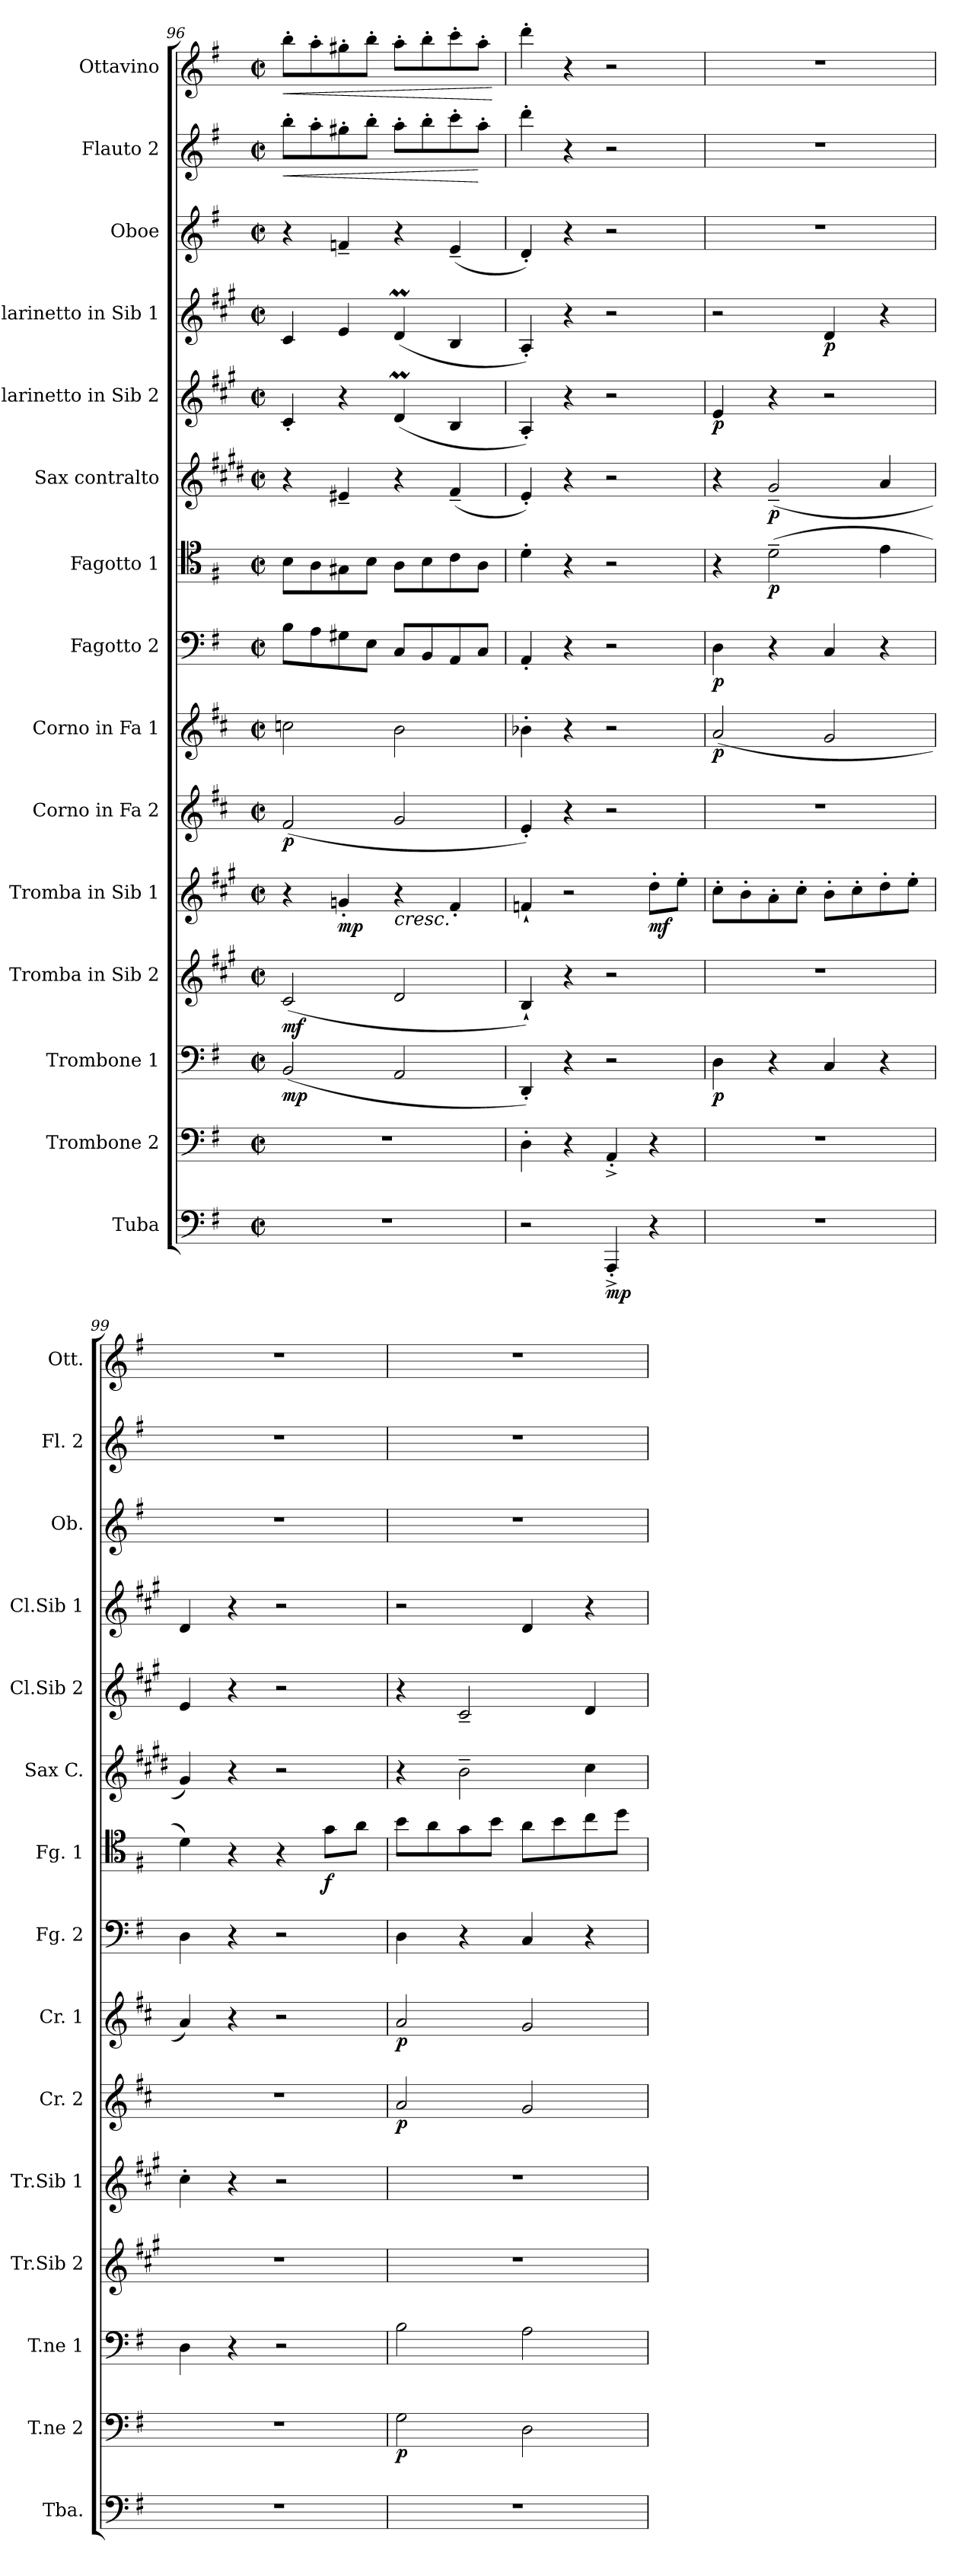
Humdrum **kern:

**kern	**dynam	**kern	**dynam	**kern	**dynam	**kern	**dynam	**kern	**dynam	**kern	**dynam	**kern	**dynam	**kern	**dynam	**kern	**dynam	**kern	**dynam	**kern	**dynam	**kern	**dynam	**kern	**kern	**dynam	**kern	**dynam
*part15	*part15	*part14	*part14	*part13	*part13	*part12	*part12	*part11	*part11	*part10	*part10	*part9	*part9	*part8	*part8	*part7	*part7	*part6	*part6	*part5	*part5	*part4	*part4	*part3	*part2	*part2	*part1	*part1
*staff15	*staff15	*staff14	*staff14	*staff13	*staff13	*staff12	*staff12	*staff11	*staff11	*staff10	*staff10	*staff9	*staff9	*staff8	*staff8	*staff7	*staff7	*staff6	*staff6	*staff5	*staff5	*staff4	*staff4	*staff3	*staff2	*staff2	*staff1	*staff1
*I"Tuba	*	*I"Trombone 2	*	*I"Trombone 1	*	*I"Tromba in Sib 2	*	*I"Tromba in Sib 1	*	*I"Corno in Fa 2	*	*I"Corno in Fa 1	*	*I"Fagotto 2	*	*I"Fagotto 1	*	*I"Sax contralto	*	*I"Clarinetto in Sib 2	*	*I"Clarinetto in Sib 1	*	*I"Oboe	*I"Flauto 2	*	*I"Ottavino	*
*I'Tba.	*	*I'T.ne 2	*	*I'T.ne 1	*	*I'Tr.Sib 2	*	*I'Tr.Sib 1	*	*I'Cr. 2	*	*I'Cr. 1	*	*I'Fg. 2	*	*I'Fg. 1	*	*I'Sax C.	*	*I'Cl.Sib 2	*	*I'Cl.Sib 1	*	*I'Ob.	*I'Fl. 2	*	*I'Ott.	*
*clefF4	*	*clefF4	*	*clefF4	*	*clefG2	*	*clefG2	*	*clefG2	*	*clefG2	*	*clefF4	*	*clefC4	*	*clefG2	*	*clefG2	*	*clefG2	*	*clefG2	*clefG2	*	*clefG2	*
*	*	*	*	*	*	*ITrd1c2	*	*ITrd1c2	*	*ITrd4c7	*	*ITrd4c7	*	*	*	*	*	*ITrd5c9	*	*ITrd1c2	*	*ITrd1c2	*	*	*	*	*	*
*k[f#]	*	*k[f#]	*	*k[f#]	*	*k[f#]	*	*k[f#]	*	*k[f#]	*	*k[f#]	*	*k[f#]	*	*k[f#]	*	*k[f#]	*	*k[f#]	*	*k[f#]	*	*k[f#]	*k[f#]	*	*k[f#]	*
*G:	*	*G:	*	*G:	*	*G:	*	*G:	*	*G:	*	*G:	*	*G:	*	*G:	*	*G:	*	*G:	*	*G:	*	*G:	*G:	*	*G:	*
*M2/2	*	*M2/2	*	*M2/2	*	*M2/2	*	*M2/2	*	*M2/2	*	*M2/2	*	*M2/2	*	*M2/2	*	*M2/2	*	*M2/2	*	*M2/2	*	*M2/2	*M2/2	*	*M2/2	*
*met(c|)	*	*met(c|)	*	*met(c|)	*	*met(c|)	*	*met(c|)	*	*met(c|)	*	*met(c|)	*	*met(c|)	*	*met(c|)	*	*met(c|)	*	*met(c|)	*	*met(c|)	*	*met(c|)	*met(c|)	*	*met(c|)	*
=96	=96	=96	=96	=96	=96	=96	=96	=96	=96	=96	=96	=96	=96	=96	=96	=96	=96	=96	=96	=96	=96	=96	=96	=96	=96	=96	=96	=96
!	!	!	!	!	!LO:DY:b	!	!LO:DY:b	!	!	!	!LO:DY:b	!	!	!	!	!	!	!	!	!	!	!	!	!	!	!LO:HP:b	!	!LO:HP:b
1r	.	1r	.	(2BB/	mp	(2B/	mf	4r	.	(2B/	p	2fn\	.	8B\L	.	8B\L	.	4r	.	4B'/	.	4B/	.	4r	8bb'\L	<	8bb'\L	<
.	.	.	.	.	.	.	.	.	.	.	.	.	.	8A\	.	8A\	.	.	.	.	.	.	.	.	8aa'\	.	8aa'\	.
!	!	!	!	!	!	!	!	!	!LO:DY:b	!	!	!	!	!	!	!	!	!	!	!	!	!	!	!	!	!	!	!
.	.	.	.	.	.	.	.	4fn'/	mp	.	.	.	.	8G#X\	.	8G#X\	.	4G#X~/	.	4r	.	4d/	.	4fn~/	8gg#X'\	.	8gg#X'\	.
.	.	.	.	.	.	.	.	.	.	.	.	.	.	8E\J	.	8B\J	.	.	.	.	.	.	.	.	8bb'\J	.	8bb'\J	.
!	!	!	!	!	!	!	!	!	!LO:HP:b	!	!	!	!	!	!	!	!	!	!	!	!	!	!	!	!	!	!	!
.	.	.	.	2AA/	.	2c/	.	4r	<	2c/	.	2e\	.	8C/L	.	8A\L	.	4r	.	(>4cM/	.	(>4cM/	.	4r	8aa'\L	.	8aa'\L	.
.	.	.	.	.	.	.	.	.	.	.	.	.	.	8BB/	.	8B\	.	.	.	.	.	.	.	.	8bb'\	.	8bb'\	.
.	.	.	.	.	.	.	.	4e'/	.	.	.	.	.	8AA/	.	8c\	.	(4A~/	.	4A/	.	4A/	.	(4e~/	8ccc'\	.	8ccc'\	.
.	.	.	.	.	.	.	.	.	.	.	.	.	.	8C/J	.	8A\J	.	.	.	.	.	.	.	.	8aa'\J	[	8aa'\J	.
.	.	.	.	.	.	.	.	.	.	.	.	.	.	.	.	.	.	.	.	.	.	.	.	.	.	.	.	[
=97	=97	=97	=97	=97	=97	=97	=97	=97	=97	=97	=97	=97	=97	=97	=97	=97	=97	=97	=97	=97	=97	=97	=97	=97	=97	=97	=97	=97
2r	.	4D'\	.	4DD'/)	.	4A`/)	.	4e-X`/	.	4A'/)	.	4e-X'\	.	4AA'/	.	4d'\	.	4G'/)	.	4G'/)	.	4G'/)	.	4d'/)	4ddd'\	.	4ddd'\	.
.	.	4r	.	4r	.	4r	.	2r	.	4r	.	4r	.	4r	.	4r	.	4r	.	4r	.	4r	.	4r	4r	.	4r	.
!	!LO:DY:b	!	!	!	!	!	!	!	!	!	!	!	!	!	!	!	!	!	!	!	!	!	!	!	!	!	!	!
4AAA^'/	mp	4AA^'/	.	2r	.	2r	.	.	.	2r	.	2r	.	2r	.	2r	.	2r	.	2r	.	2r	.	2r	2r	.	2r	.
!	!	!	!	!	!	!	!	!	!LO:DY:b	!	!	!	!	!	!	!	!	!	!	!	!	!	!	!	!	!	!	!
4r	.	4r	.	.	.	.	.	8cc'\L	mf	.	.	.	.	.	.	.	.	.	.	.	.	.	.	.	.	.	.	.
.	.	.	.	.	.	.	.	8dd'\J	.	.	.	.	.	.	.	.	.	.	.	.	.	.	.	.	.	.	.	.
!!LO:PB:g=z
=98	=98	=98	=98	=98	=98	=98	=98	=98	=98	=98	=98	=98	=98	=98	=98	=98	=98	=98	=98	=98	=98	=98	=98	=98	=98	=98	=98	=98
!	!	!	!	!	!LO:DY:b	!	!	!	!	!	!	!	!LO:DY:b	!	!LO:DY:b	!	!	!	!	!	!LO:DY:b	!	!	!	!	!	!	!
1r	.	1r	.	4D\	p	1r	.	8b'\L	.	1r	.	(2d/	p	4D\	p	4r	.	4r	.	4d/	p	2r	.	1r	1r	.	1r	.
.	.	.	.	.	.	.	.	8a'\	.	.	.	.	.	.	.	.	.	.	.	.	.	.	.	.	.	.	.	.
!	!	!	!	!	!	!	!	!	!	!	!	!	!	!	!	!	!LO:DY:b	!	!LO:DY:b	!	!	!	!	!	!	!	!	!
.	.	.	.	4r	.	.	.	8g'\	.	.	.	.	.	4r	.	(>2d~\	p	(2B~/	p	4r	.	.	.	.	.	.	.	.
.	.	.	.	.	.	.	.	8b'\J	.	.	.	.	.	.	.	.	.	.	.	.	.	.	.	.	.	.	.	.
!	!	!	!	!	!	!	!	!	!	!	!	!	!	!	!	!	!	!	!	!	!	!	!LO:DY:b	!	!	!	!	!
.	.	.	.	4C/	.	.	.	8a'\L	.	.	.	2c/	.	4C/	.	.	.	.	.	2r	.	4c/	p	.	.	.	.	.
.	.	.	.	.	.	.	.	8b'\	.	.	.	.	.	.	.	.	.	.	.	.	.	.	.	.	.	.	.	.
.	.	.	.	4r	.	.	.	8cc'\	.	.	.	.	.	4r	.	4e\	.	4c/	.	.	.	4r	.	.	.	.	.	.
.	.	.	.	.	.	.	.	8dd'\J	[	.	.	.	.	.	.	.	.	.	.	.	.	.	.	.	.	.	.	.
=99	=99	=99	=99	=99	=99	=99	=99	=99	=99	=99	=99	=99	=99	=99	=99	=99	=99	=99	=99	=99	=99	=99	=99	=99	=99	=99	=99	=99
1r	.	1r	.	4D\	.	1r	.	4b'\	.	1r	.	4d/)	.	4D\	.	4d\)	.	4B/)	.	4d/	.	4c/	.	1r	1r	.	1r	.
.	.	.	.	4r	.	.	.	4r	.	.	.	4r	.	4r	.	4r	.	4r	.	4r	.	4r	.	.	.	.	.	.
.	.	.	.	2r	.	.	.	2r	.	.	.	2r	.	2r	.	4r	.	2r	.	2r	.	2r	.	.	.	.	.	.
!	!	!	!	!	!	!	!	!	!	!	!	!	!	!	!	!	!LO:DY:b	!	!	!	!	!	!	!	!	!	!	!
.	.	.	.	.	.	.	.	.	.	.	.	.	.	.	.	8g\L	f	.	.	.	.	.	.	.	.	.	.	.
.	.	.	.	.	.	.	.	.	.	.	.	.	.	.	.	8a\J	.	.	.	.	.	.	.	.	.	.	.	.
=100	=100	=100	=100	=100	=100	=100	=100	=100	=100	=100	=100	=100	=100	=100	=100	=100	=100	=100	=100	=100	=100	=100	=100	=100	=100	=100	=100	=100
!	!	!	!LO:DY:b	!	!	!	!	!	!	!	!LO:DY:b	!	!LO:DY:b	!	!	!	!	!	!	!	!	!	!	!	!	!	!	!
1r	.	2G\	p	2B\	.	1r	.	1r	.	2d/	p	2d/	p	4D\	.	8b\L	.	4r	.	4r	.	2r	.	1r	1r	.	1r	.
.	.	.	.	.	.	.	.	.	.	.	.	.	.	.	.	8a\	.	.	.	.	.	.	.	.	.	.	.	.
.	.	.	.	.	.	.	.	.	.	.	.	.	.	4r	.	8g\	.	2d~\	.	2B~/	.	.	.	.	.	.	.	.
.	.	.	.	.	.	.	.	.	.	.	.	.	.	.	.	8b\J	.	.	.	.	.	.	.	.	.	.	.	.
.	.	2D\	.	2A\	.	.	.	.	.	2c/	.	2c/	.	4C/	.	8a\L	.	.	.	.	.	4c/	.	.	.	.	.	.
.	.	.	.	.	.	.	.	.	.	.	.	.	.	.	.	8b\	.	.	.	.	.	.	.	.	.	.	.	.
.	.	.	.	.	.	.	.	.	.	.	.	.	.	4r	.	8cc\	.	4e\	.	4c/	.	4r	.	.	.	.	.	.
.	.	.	.	.	.	.	.	.	.	.	.	.	.	.	.	8dd\J	.	.	.	.	.	.	.	.	.	.	.	.
=	=	=	=	=	=	=	=	=	=	=	=	=	=	=	=	=	=	=	=	=	=	=	=	=	=	=	=	=
*-	*-	*-	*-	*-	*-	*-	*-	*-	*-	*-	*-	*-	*-	*-	*-	*-	*-	*-	*-	*-	*-	*-	*-	*-	*-	*-	*-	*-
